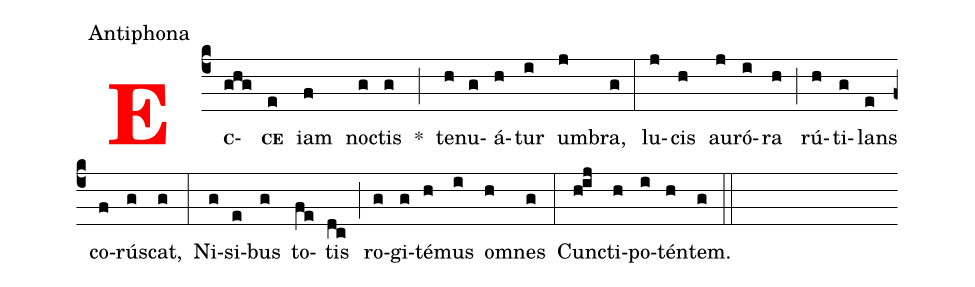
office-part: Antiphona;
%%
<v>\bf\textcolor{red}{E}</v><v>\bf\scriptsize{C}</v>(c4ghg)<v>\bf\scriptsize{CE}</v>(e) iam(f) no(g)ctis(g)  *(;)
te(h)nu(g)á(h)tur(i) um(j)bra,(g) (:)
lu(j)cis(h) au(j)ró(i)ra(h) (;)
rú(h)ti(g)lans(e) co(f)rús(g)cat,(g) (:)
Ni(g)si(e)bus(g) to(fe)tis(dc) (;)
ro(g)gi(g)té(h)mus(i) om(h)nes(g) (:)
Cun(h!ij)cti(h)po(i)tén(h)tem.(g) (::)
